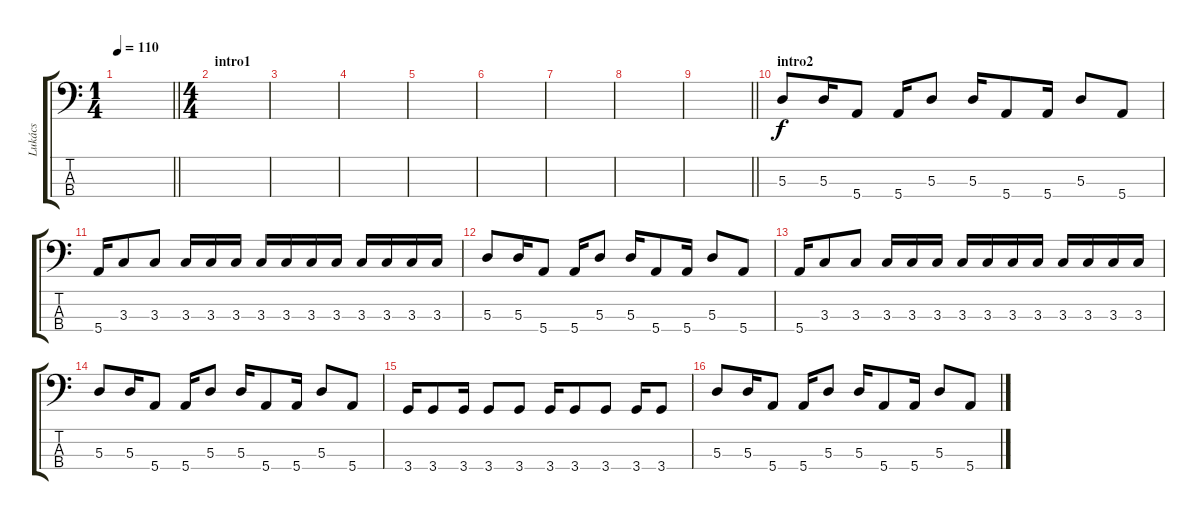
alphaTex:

\track ("Lukács" "Lukács") {instrument electricbassfinger}
\staff {score tabs}
\tuning (G2 D2 A1 E1) {hide}
\ts (1 4)
\tempo 110
\clef f4
\barLineRight lightlight
\ks c
|
\ts (4 4)
\section ("" "intro1")
|
|
|
|
|
|
|
\barLineRight lightlight
|
\section ("" "intro2")
5.3.8 5.3.16 5.4.8 5.4.16 5.3.8 5.3.16 5.4.8 5.4.16 5.3.8 5.4.8 |
5.4.16 3.3.8 3.3.8 3.3.16 3.3.16 3.3.16 3.3.16 3.3.16 3.3.16 3.3.16 3.3.16 3.3.16 3.3.16 3.3.16 |
5.3.8 5.3.16 5.4.8 5.4.16 5.3.8 5.3.16 5.4.8 5.4.16 5.3.8 5.4.8 |
5.4.16 3.3.8 3.3.8 3.3.16 3.3.16 3.3.16 3.3.16 3.3.16 3.3.16 3.3.16 3.3.16 3.3.16 3.3.16 3.3.16 |
5.3.8 5.3.16 5.4.8 5.4.16 5.3.8 5.3.16 5.4.8 5.4.16 5.3.8 5.4.8 |
3.4.16 3.4.8 3.4.16 3.4.8 3.4.8 3.4.16 3.4.8 3.4.8 3.4.16 3.4.8 |
5.3.8 5.3.16 5.4.8 5.4.16 5.3.8 5.3.16 5.4.8 5.4.16 5.3.8 5.4.8
